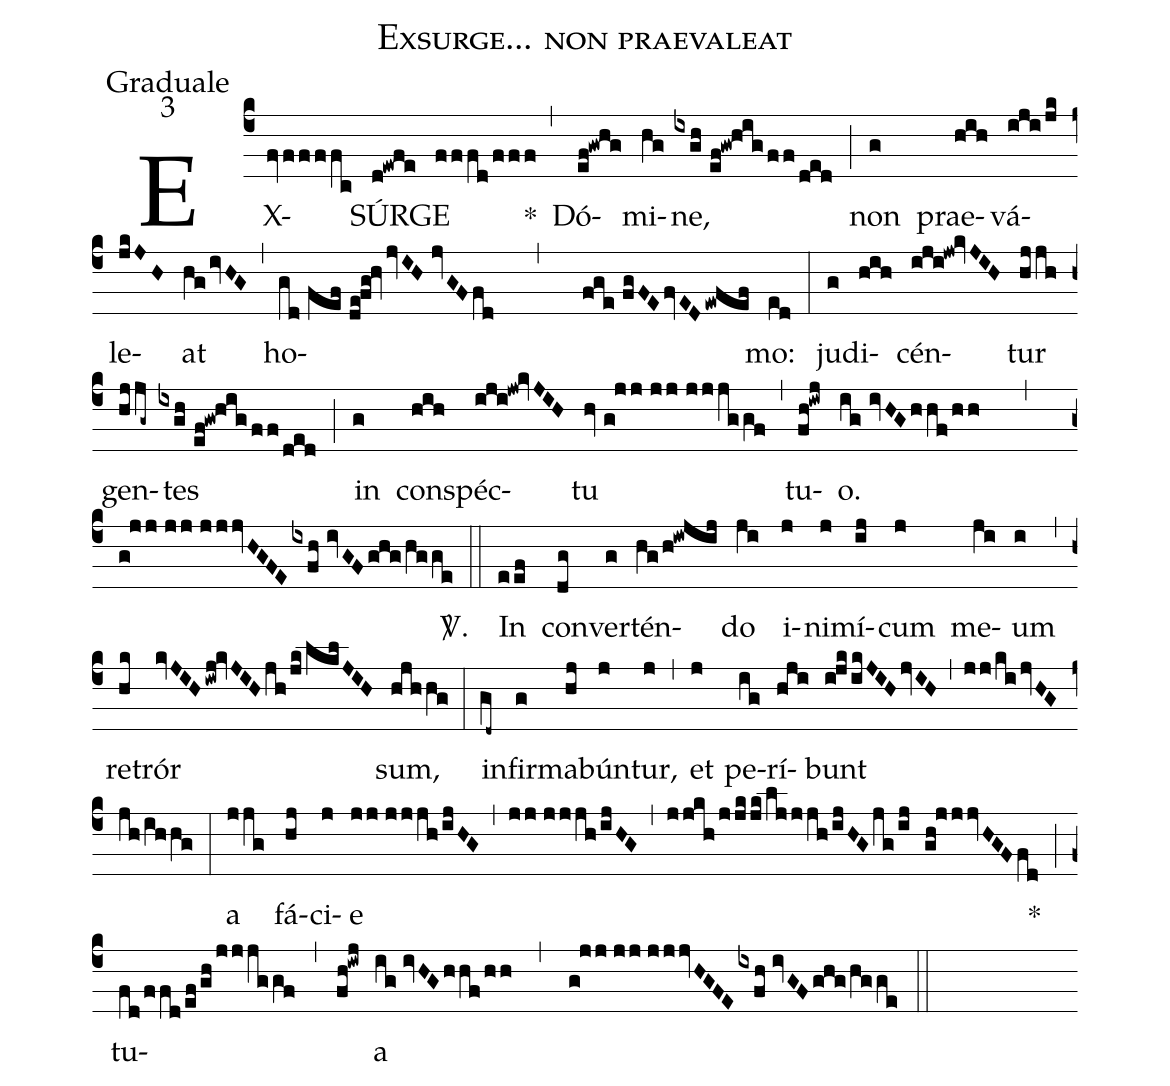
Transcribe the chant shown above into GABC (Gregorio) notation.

name:Exsurge... non praevaleat;
office-part:Graduale;
mode:3;
%%
(c4) EX(fvffffc)SÚR(d!ewfe)GE(fffd/fff) *(,) Dó(ef!gwhg)mi(hg)ne,(ixgh//ef!gw!hig/ff/ded) (;) non(g) prae(hih)vá(iji/jk)le(jkJH)at(hgivHG) (,) ho(gd//fef//de!fg!hvjvIH//jvGFfd , fge//fgFEfvEDewfef)mo:(ed) (:) ju(g)di(hih)cén(iji!jw!kvJIH)tur(hjjh) gen(hjjg~)tes(ixgh//ef!gw!hig/ff/ded) (;) in(g) con(hih)spéc(iji!jw!kvJIH)tu(hv//g!jj//jj//jjjggf) (,) tu(fh!iwj)o.(ig//ivHGhhf/hh , g!jj//jj//jjjvHGFEixfh//ivGFghg/hgge) <sp>V/</sp>.(::) In(eef) con(dg)ver(g)tén(hg/h!iwjij)do(ji) i(j)ni(j)mí(ij)cum(j) me(ji)um(i) (,) re(hk)trór(kvJIHiwj!kvJIHjh/jk/lklJIH) sum,(hjhhg) (:) in(gd~)fir(g)ma(hj)bún(j)tur,(j) (,) et(j) pe(ig)rí(hji)bunt(i!jk/ikJIHjvIH) (,) (jj/kijvHGjh/ihhg) (:) a(jjg) fá(hj)ci(j)e(jj//jjjh/ijHG) (,) (jj//jjjh/ijHG) (,) (jjkh/jjk/jk/ljjjh/ijHGjg/ij gh!jjjvHGFfd) *(;) tu(fd/ffd/ef/gh/jjjggf//,//fh!iwj)a(ig//ivHGhhf/hh , g!jj//jj//jjjvHGFEixfh//ivGFghg/hgge) (::)
